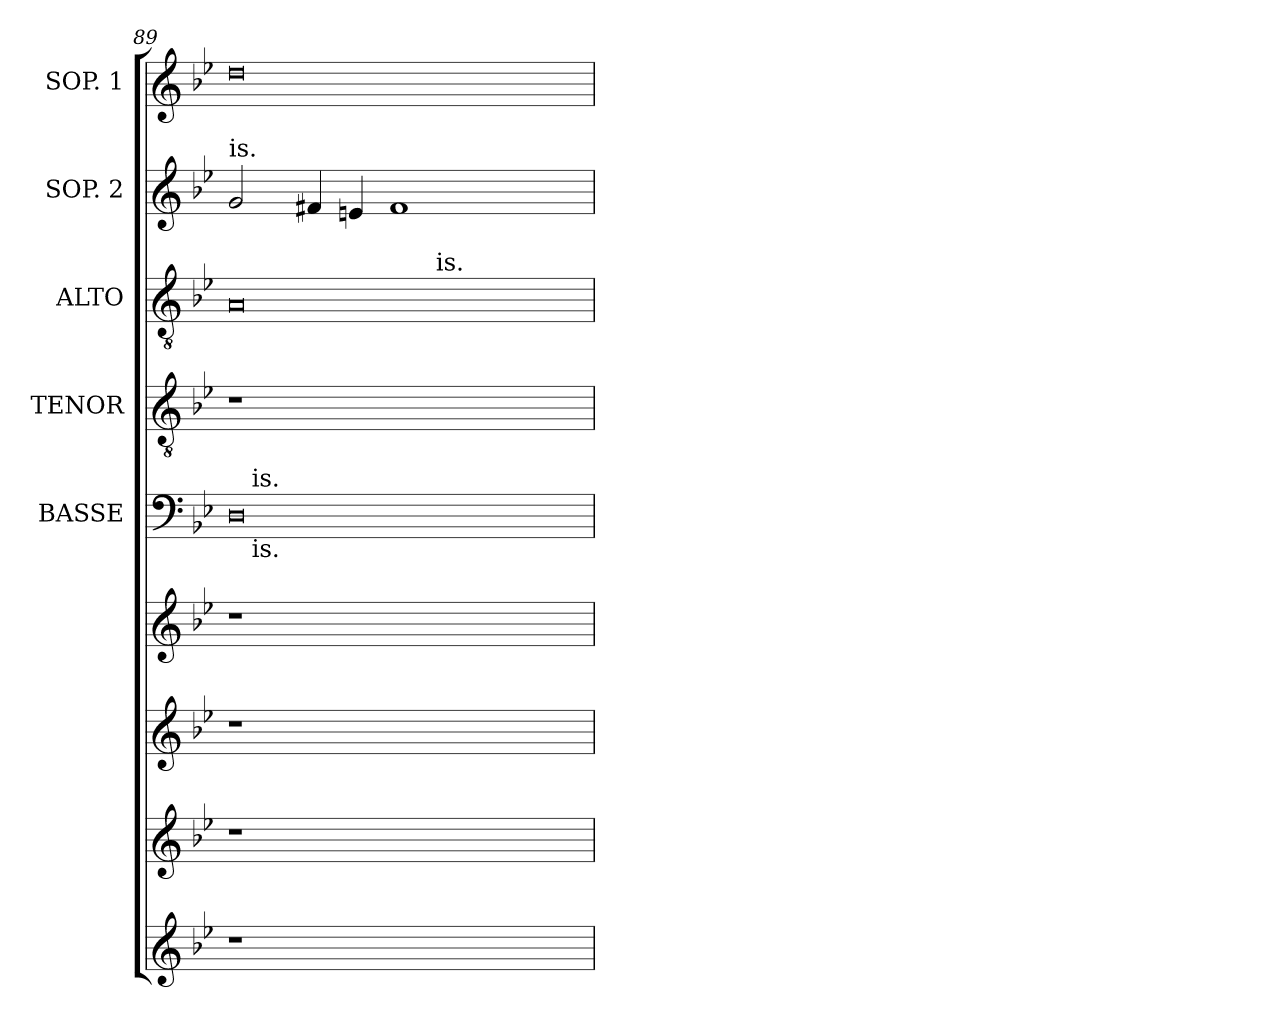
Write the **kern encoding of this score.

**kern	**kern	**kern	**kern	**kern	**text	**kern	**kern	**kern	**kern
*part9	*part8	*part7	*part6	*part5	*part5	*part4	*part3	*part2	*part1
*staff9	*staff8	*staff7	*staff6	*staff5	*staff5	*staff4	*staff3	*staff2	*staff1
*	*	*	*	*I"BASSE	*	*I"TENOR	*I"ALTO	*I"SOP. 2	*I"SOP. 1
*	*	*	*	*I'BAS.	*	*I'TEN.	*I'ALT.	*I'SOP. 2	*I'SOP. 1
*clefG2	*clefG2	*clefG2	*clefG2	*clefF4	*	*clefGv2	*clefGv2	*clefG2	*clefG2
*k[b-e-]	*k[b-e-]	*k[b-e-]	*k[b-e-]	*k[b-e-]	*	*k[b-e-]	*k[b-e-]	*k[b-e-]	*k[b-e-]
*B-:	*B-:	*B-:	*B-:	*B-:	*	*B-:	*B-:	*B-:	*B-:
=89	=89	=89	=89	=89	=89	=89	=89	=89	=89
!	!	!	!	!	!	!	!	!LO:TX:a:t=is.	!
*	*	*	*	*^	*	*	*^	*	*
1r	1r	1r	1r	0D	16.ryy	.	1r	0A	1ryy	2g/	0dd
!	!	!	!	!	!LO:TX:b:t=is.	!	!	!	!	!	!
!	!	!	!	!	!LO:TX:a:t=is.	!	!	!	!	!	!
.	.	.	.	.	1ryy	.	.	.	.	.	.
.	.	.	.	.	.	.	.	.	.	4f#X/	.
.	.	.	.	.	.	.	.	.	.	4en/	.
1ryy	1ryy	1ryy	1ryy	.	.	.	1ryy	.	8ryy	1f#	.
.	.	.	.	.	2ryy	.	.	.	.	.	.
.	.	.	.	.	.	.	.	.	32ryy	.	.
!	!	!	!	!	!	!	!	!	!LO:TX:a:t=is.	!	!
.	.	.	.	.	.	.	.	.	2ryy	.	.
.	.	.	.	.	4ryy	.	.	.	.	.	.
.	.	.	.	.	.	.	.	.	4ryy	.	.
.	.	.	.	.	8ryy	.	.	.	.	.	.
.	.	.	.	.	.	.	.	.	16.ryy	.	.
.	.	.	.	.	32ryy	.	.	.	.	.	.
*	*	*	*	*v	*v	*	*	*v	*v	*	*
=	=	=	=	=	=	=	=	=	=
*-	*-	*-	*-	*-	*-	*-	*-	*-	*-
